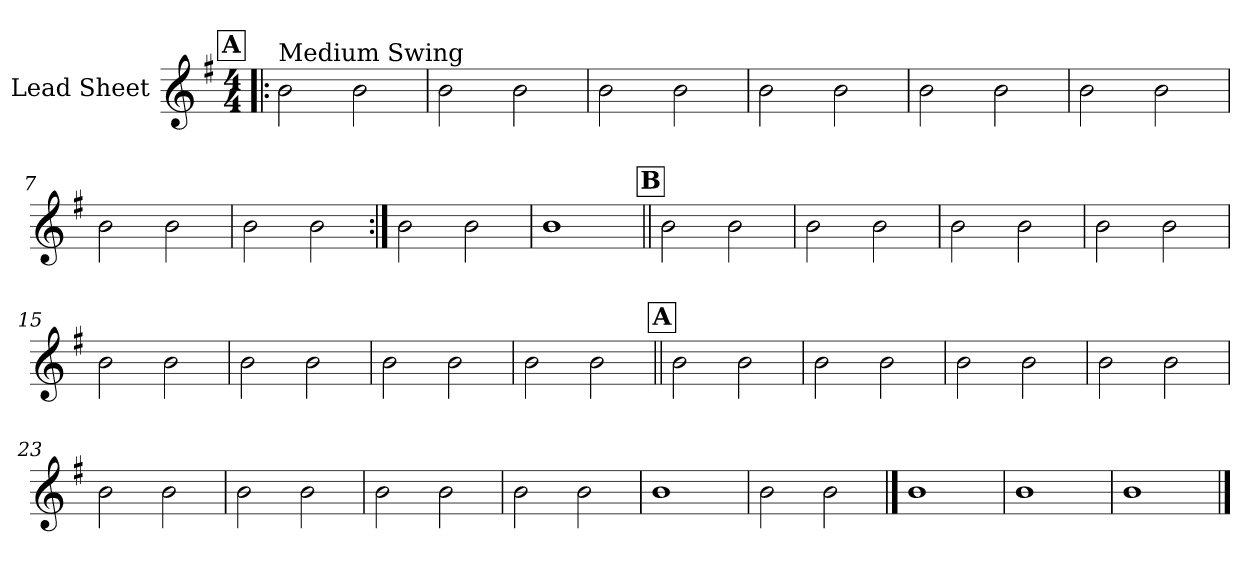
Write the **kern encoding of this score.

**kern
*part1
*staff1
*I"Lead Sheet
*clefG2
*k[f#]
*G:
*M4/4
!!LO:REH:place=s1:a:fs=14:t=A
=1!|:
!LO:TX:a:t=Medium Swing
2b\
2b\
=2
2b\
2b\
=3
2b\
2b\
=4
2b\
2b\
!!LO:LB:g=z
=5
2b\
2b\
=6
2b\
2b\
=7
2b\
2b\
=8
2b\
2b\
!!LO:LB:g=z
=9:|!
2b\
2b\
=10
1b
!!LO:LB:g=z
!!LO:REH:place=s1:a:fs=14:t=B
=11||
2b\
2b\
=12
2b\
2b\
=13
2b\
2b\
=14
2b\
2b\
!!LO:LB:g=z
=15
2b\
2b\
=16
2b\
2b\
=17
2b\
2b\
=18
2b\
2b\
!!LO:LB:g=z
!!LO:REH:place=s1:a:fs=14:t=A
=19||
2b\
2b\
=20
2b\
2b\
=21
2b\
2b\
=22
2b\
2b\
!!LO:LB:g=z
=23
2b\
2b\
=24
2b\
2b\
=25
2b\
2b\
=26
2b\
2b\
!!LO:LB:g=z
=27
1b
=28
2b\
2b\
==29
1b
=30
1b
=31
1b
==
*-
